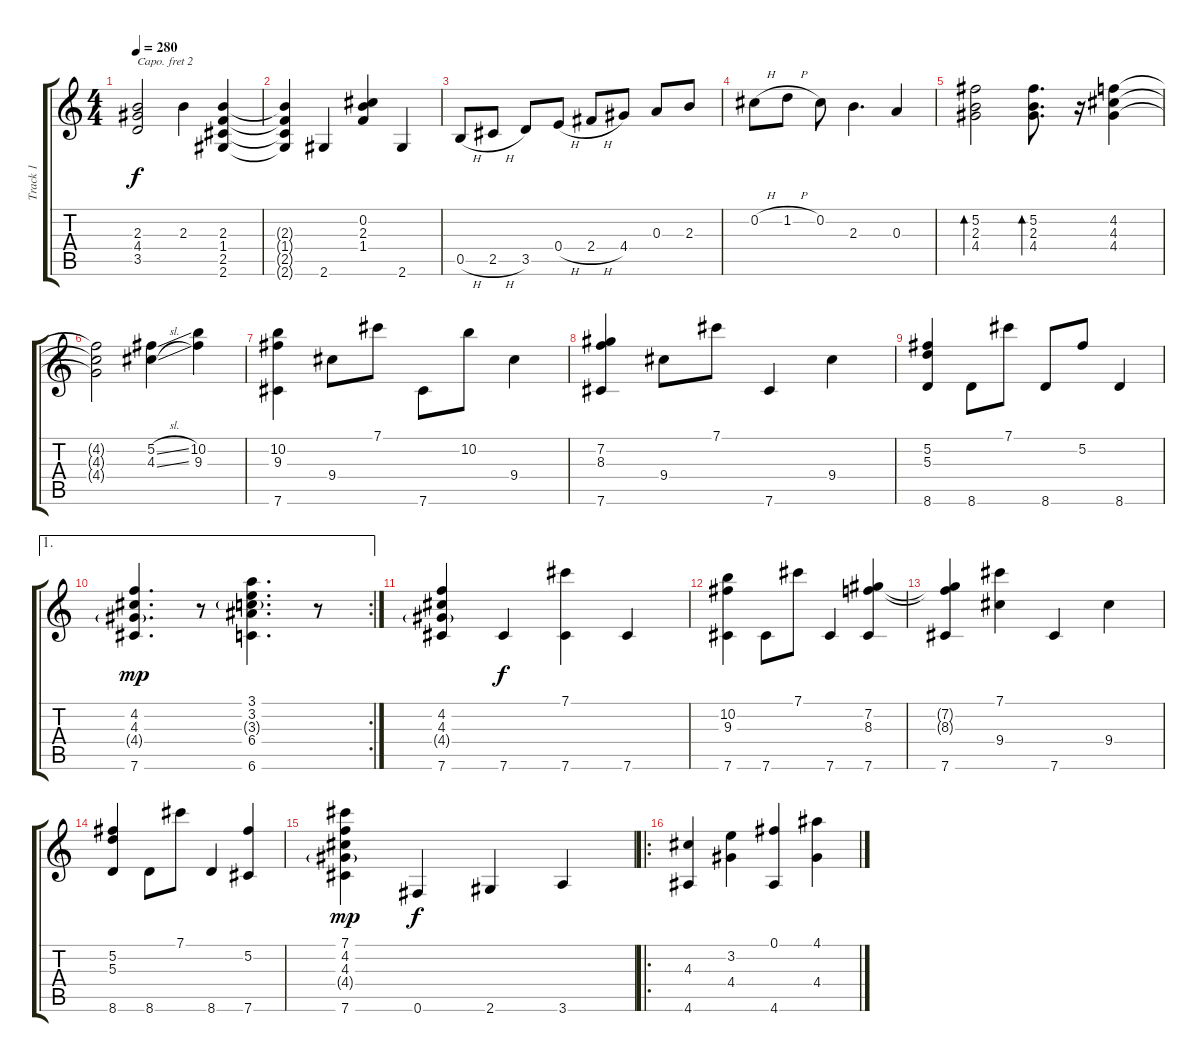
\track ("Track 1" "Track 1") {instrument acousticguitarsteel}
\staff {score tabs}
\capo 2
\tuning (E4 B3 G3 D3 A2 E2) {hide}
\ts (4 4)
\tempo 280
\clef g2
\ks c
(2.3 4.4 3.5).2{dy f} 2.3.4 (2.3 1.4 2.5 2.6).4 |
(2.3{t} 1.4{t} 2.5{t} 2.6{t}).4 2.6.4 (0.2 2.3 1.4).4 2.6.4 |
0.5{h}.8 2.5{h}.8 3.5.8 0.4{h}.8 2.4{h}.8 4.4.8 0.3.8 2.3.8 |
0.2{h}.8 1.2{h}.8 0.2.8 2.3.4{d} 0.3.4 |
(5.2 2.3 4.4).2{bd 120} (5.2 2.3 4.4).8{d bd 60} r.16 (4.2 4.3 4.4).4 |
(4.2{t} 4.3{t} 4.4{t}).2 (5.2{sl} 4.3{sl}).4 (10.2 9.3).4 |
(10.2 9.3 7.6).4 9.4.8 7.1.8 7.6.8 10.2.8 9.4.4 |
(7.2 8.3 7.6).4 9.4.8 7.1.8 7.6.4 9.4.4 |
(5.2 5.3 8.6).4 8.6.8 7.1.8 8.6.8 5.2.8 8.6.4 |
\ae 1
\rc 2
(4.2 4.3 4.4{g} 7.6).4{d dy mp} r.8 (3.1 3.2 3.3{g} 6.4 6.6).4{d} r.8 |
(4.2 4.3 4.4{g} 7.6).4 7.6.4{dy f} (7.1 7.6).4 7.6.4 |
(10.2 9.3 7.6).4 7.6.8 7.1.8 7.6.4 (7.2 8.3 7.6).4 |
(7.2{t} 8.3{t} 7.6).4 (7.1 9.4).4 7.6.4 9.4.4 |
(5.2 5.3 8.6).4 8.6.8 7.1.8 8.6.4 (5.2 7.6).4 |
(7.1 4.2 4.3 4.4{g} 7.6).4{dy mp} 0.6.4{dy f} 2.6.4 3.6.4 |
\ro
(4.3 4.6).4 (3.2 4.4).4 (0.1 4.6).4 (4.1 4.4).4
